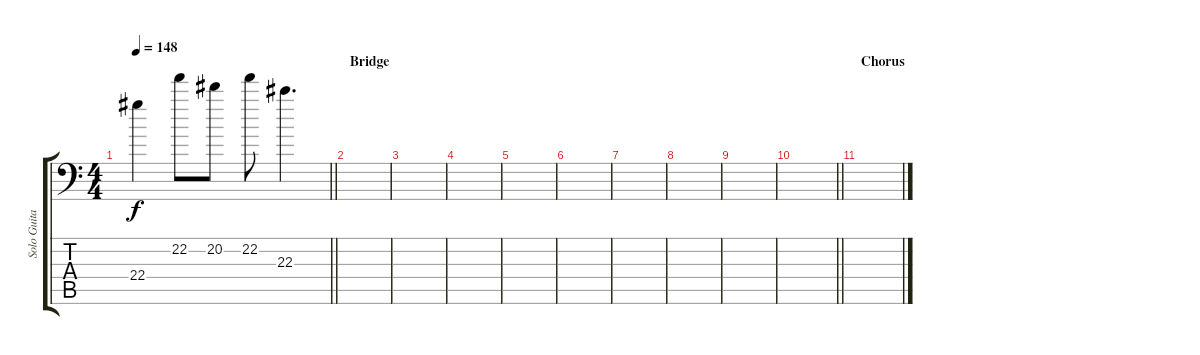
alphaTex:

\track ("Solo Guitar 2" "Solo Guita") {instrument distortionguitar}
\staff {score tabs}
\tuning (C4 G3 Eb3 Bb2 F2 Bb1) {hide}
\ts (4 4)
\tempo 148
\clef f4
\barLineRight lightlight
\ks c
22.4.4{dy f} 22.2.8 20.2.8 22.2.8 22.3.4{d} |
\section ("" "Bridge")
|
|
|
|
|
|
|
|
\barLineRight lightlight
|
\section ("" "Chorus")
